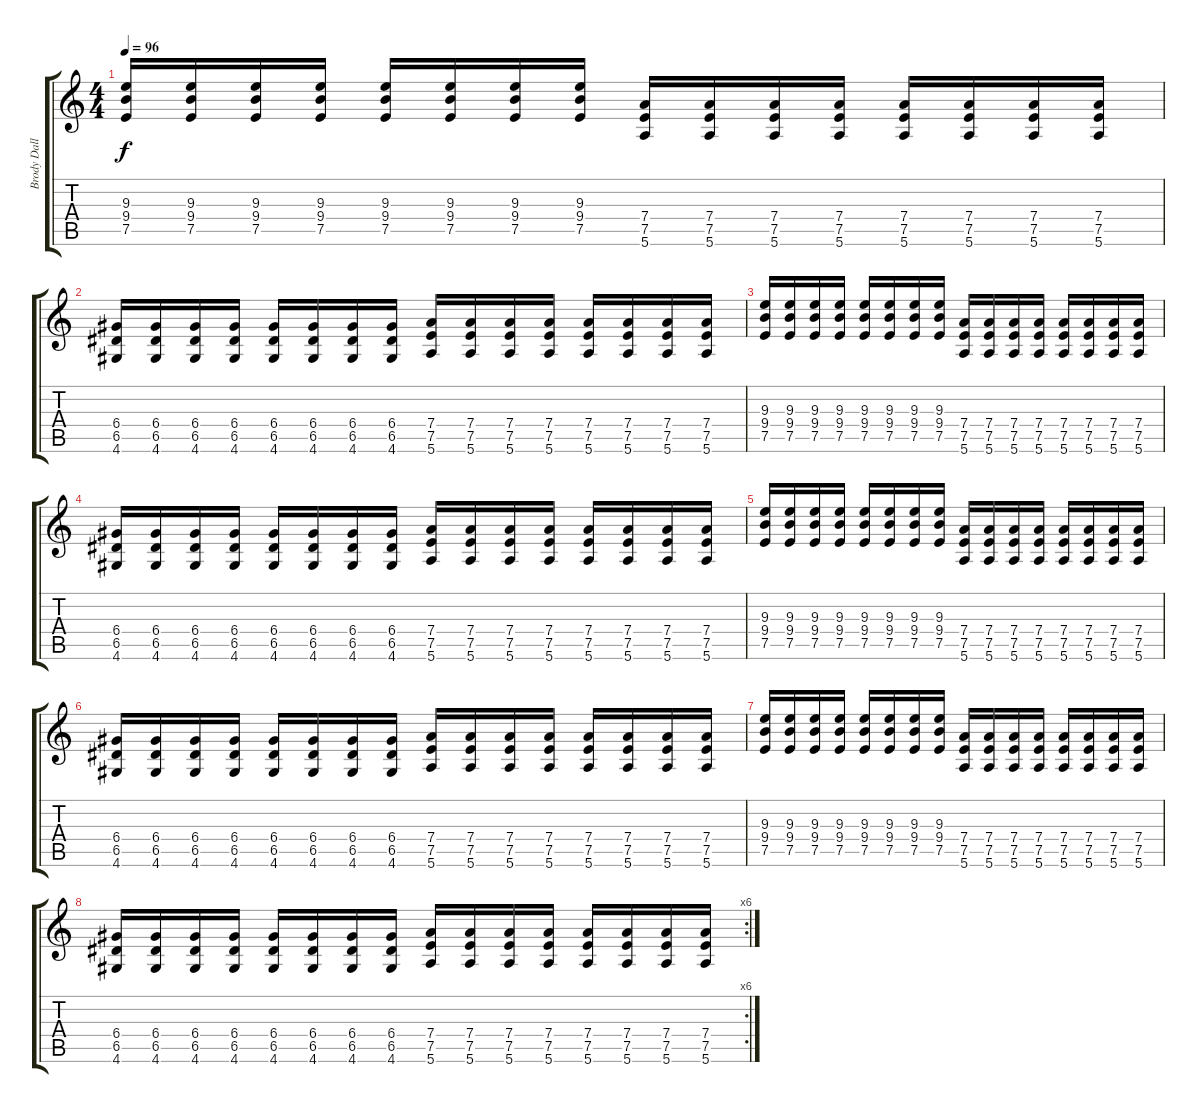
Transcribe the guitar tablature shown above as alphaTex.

\track ("Brody Dalle" "Brody Dall") {instrument overdrivenguitar}
\staff {score tabs}
\tuning (E4 B3 G3 D3 A2 E2) {hide}
\ts (4 4)
\tempo 96
\clef g2
\ks c
(9.3 9.4 7.5).16{dy f} (9.3 9.4 7.5).16 (9.3 9.4 7.5).16 (9.3 9.4 7.5).16 (9.3 9.4 7.5).16 (9.3 9.4 7.5).16 (9.3 9.4 7.5).16 (9.3 9.4 7.5).16 (7.4 7.5 5.6).16 (7.4 7.5 5.6).16 (7.4 7.5 5.6).16 (7.4 7.5 5.6).16 (7.4 7.5 5.6).16 (7.4 7.5 5.6).16 (7.4 7.5 5.6).16 (7.4 7.5 5.6).16 |
(6.4 6.5 4.6).16 (6.4 6.5 4.6).16 (6.4 6.5 4.6).16 (6.4 6.5 4.6).16 (6.4 6.5 4.6).16 (6.4 6.5 4.6).16 (6.4 6.5 4.6).16 (6.4 6.5 4.6).16 (7.4 7.5 5.6).16 (7.4 7.5 5.6).16 (7.4 7.5 5.6).16 (7.4 7.5 5.6).16 (7.4 7.5 5.6).16 (7.4 7.5 5.6).16 (7.4 7.5 5.6).16 (7.4 7.5 5.6).16 |
(9.3 9.4 7.5).16 (9.3 9.4 7.5).16 (9.3 9.4 7.5).16 (9.3 9.4 7.5).16 (9.3 9.4 7.5).16 (9.3 9.4 7.5).16 (9.3 9.4 7.5).16 (9.3 9.4 7.5).16 (7.4 7.5 5.6).16 (7.4 7.5 5.6).16 (7.4 7.5 5.6).16 (7.4 7.5 5.6).16 (7.4 7.5 5.6).16 (7.4 7.5 5.6).16 (7.4 7.5 5.6).16 (7.4 7.5 5.6).16 |
(6.4 6.5 4.6).16 (6.4 6.5 4.6).16 (6.4 6.5 4.6).16 (6.4 6.5 4.6).16 (6.4 6.5 4.6).16 (6.4 6.5 4.6).16 (6.4 6.5 4.6).16 (6.4 6.5 4.6).16 (7.4 7.5 5.6).16 (7.4 7.5 5.6).16 (7.4 7.5 5.6).16 (7.4 7.5 5.6).16 (7.4 7.5 5.6).16 (7.4 7.5 5.6).16 (7.4 7.5 5.6).16 (7.4 7.5 5.6).16 |
(9.3 9.4 7.5).16 (9.3 9.4 7.5).16 (9.3 9.4 7.5).16 (9.3 9.4 7.5).16 (9.3 9.4 7.5).16 (9.3 9.4 7.5).16 (9.3 9.4 7.5).16 (9.3 9.4 7.5).16 (7.4 7.5 5.6).16 (7.4 7.5 5.6).16 (7.4 7.5 5.6).16 (7.4 7.5 5.6).16 (7.4 7.5 5.6).16 (7.4 7.5 5.6).16 (7.4 7.5 5.6).16 (7.4 7.5 5.6).16 |
(6.4 6.5 4.6).16 (6.4 6.5 4.6).16 (6.4 6.5 4.6).16 (6.4 6.5 4.6).16 (6.4 6.5 4.6).16 (6.4 6.5 4.6).16 (6.4 6.5 4.6).16 (6.4 6.5 4.6).16 (7.4 7.5 5.6).16 (7.4 7.5 5.6).16 (7.4 7.5 5.6).16 (7.4 7.5 5.6).16 (7.4 7.5 5.6).16 (7.4 7.5 5.6).16 (7.4 7.5 5.6).16 (7.4 7.5 5.6).16 |
(9.3 9.4 7.5).16 (9.3 9.4 7.5).16 (9.3 9.4 7.5).16 (9.3 9.4 7.5).16 (9.3 9.4 7.5).16 (9.3 9.4 7.5).16 (9.3 9.4 7.5).16 (9.3 9.4 7.5).16 (7.4 7.5 5.6).16 (7.4 7.5 5.6).16 (7.4 7.5 5.6).16 (7.4 7.5 5.6).16 (7.4 7.5 5.6).16 (7.4 7.5 5.6).16 (7.4 7.5 5.6).16 (7.4 7.5 5.6).16 |
\rc 6
(6.4 6.5 4.6).16 (6.4 6.5 4.6).16 (6.4 6.5 4.6).16 (6.4 6.5 4.6).16 (6.4 6.5 4.6).16 (6.4 6.5 4.6).16 (6.4 6.5 4.6).16 (6.4 6.5 4.6).16 (7.4 7.5 5.6).16 (7.4 7.5 5.6).16 (7.4 7.5 5.6).16 (7.4 7.5 5.6).16 (7.4 7.5 5.6).16 (7.4 7.5 5.6).16 (7.4 7.5 5.6).16 (7.4 7.5 5.6).16
